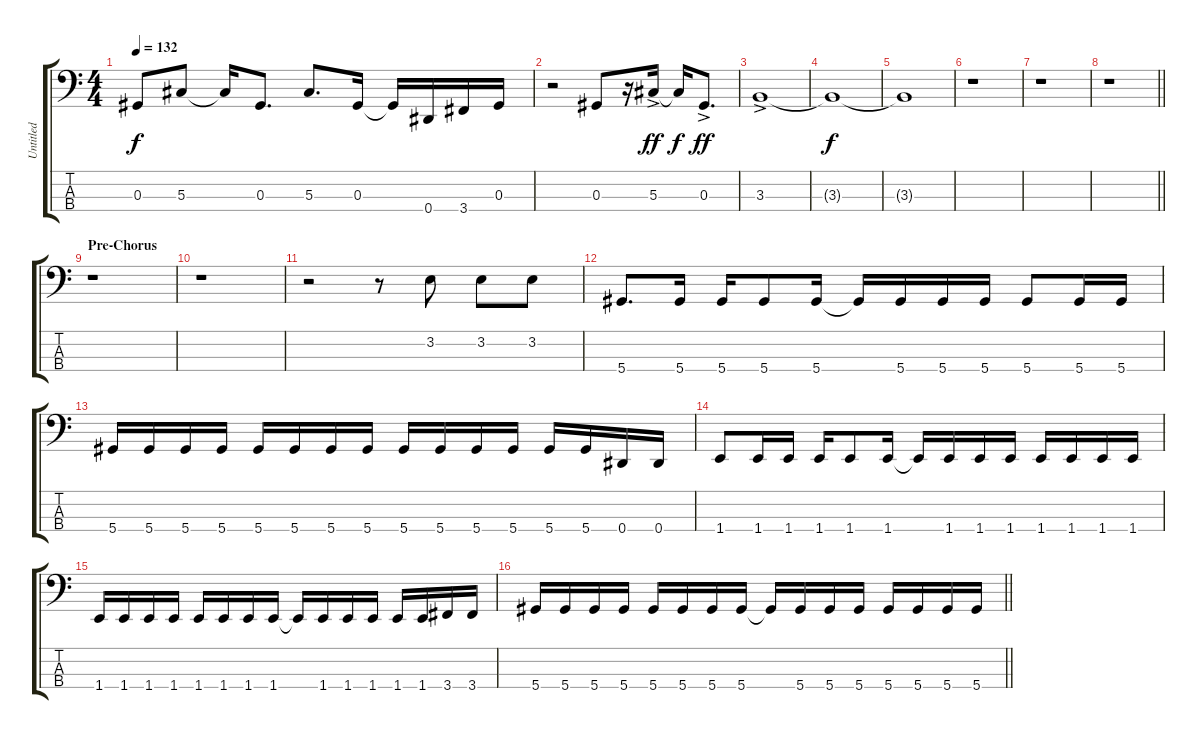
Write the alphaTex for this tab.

\track ("Untitled" "Untitled") {instrument electricbasspick}
\staff {score tabs}
\tuning (Gb2 Db2 Ab1 Eb1) {hide}
\ts (4 4)
\tempo 132
\clef f4
\ks c
0.3.8{dy f} 5.3.8 5.3{t}.16 0.3.8{d} 5.3.8{d} 0.3.16 0.3{t}.16 0.4.16 3.4.16 0.3.16 |
r.2 0.3.8 r.16 5.3{ac}.16{dy ff} 5.3{t}.16{dy f} 0.3{ac}.8{d dy ff} |
3.3{ac}.1 |
3.3{t}.1{dy f} |
3.3{t}.1 |
r.1 |
r.1 |
\barLineRight lightlight
r.1 |
\section ("" "Pre-Chorus")
r.1 |
r.1 |
r.2 r.8 3.2.8 3.2.8 3.2.8 |
5.4.8{d} 5.4.16 5.4.16 5.4.8 5.4.16 5.4{t}.16 5.4.16 5.4.16 5.4.16 5.4.8 5.4.16 5.4.16 |
5.4.16 5.4.16 5.4.16 5.4.16 5.4.16 5.4.16 5.4.16 5.4.16 5.4.16 5.4.16 5.4.16 5.4.16 5.4.16 5.4.16 0.4.16 0.4.16 |
1.4.8 1.4.16 1.4.16 1.4.16 1.4.8 1.4.16 1.4{t}.16 1.4.16 1.4.16 1.4.16 1.4.16 1.4.16 1.4.16 1.4.16 |
1.4.16 1.4.16 1.4.16 1.4.16 1.4.16 1.4.16 1.4.16 1.4.16 1.4{t}.16 1.4.16 1.4.16 1.4.16 1.4.16 1.4.16 3.4.16 3.4.16 |
\barLineRight lightlight
5.4.16 5.4.16 5.4.16 5.4.16 5.4.16 5.4.16 5.4.16 5.4.16 5.4{t}.16 5.4.16 5.4.16 5.4.16 5.4.16 5.4.16 5.4.16 5.4.16
